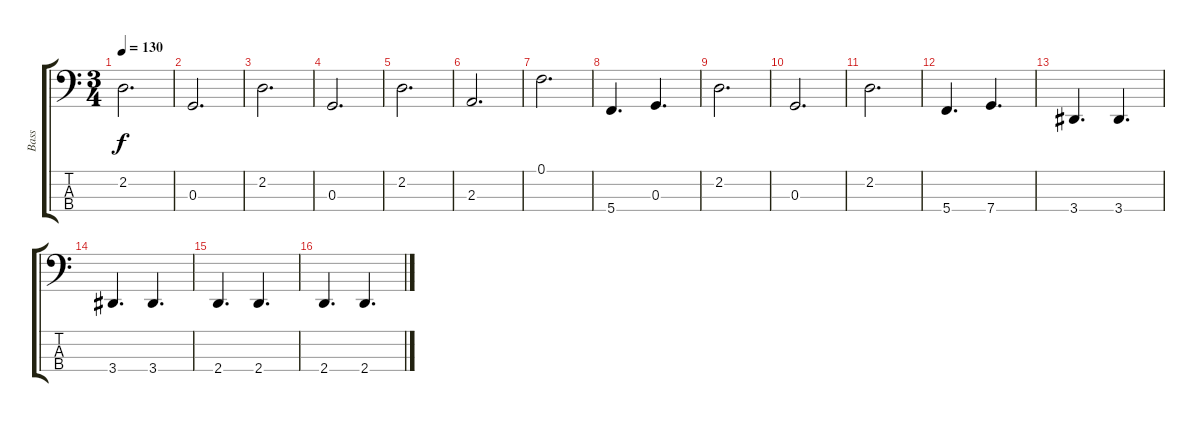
\track ("Bass" "Bass") {instrument electricbasspick}
\staff {score tabs}
\tuning (F2 C2 G1 C1) {hide}
\ts (3 4)
\tempo 130
\clef f4
\ks c
2.2.2{d dy f} |
0.3.2{d} |
2.2.2{d} |
0.3.2{d} |
2.2.2{d} |
2.3.2{d} |
0.1.2{d} |
5.4.4{d} 0.3.4{d} |
2.2.2{d} |
0.3.2{d} |
2.2.2{d} |
5.4.4{d} 7.4.4{d} |
3.4.4{d} 3.4.4{d} |
3.4.4{d} 3.4.4{d} |
2.4.4{d} 2.4.4{d} |
2.4.4{d} 2.4.4{d}
